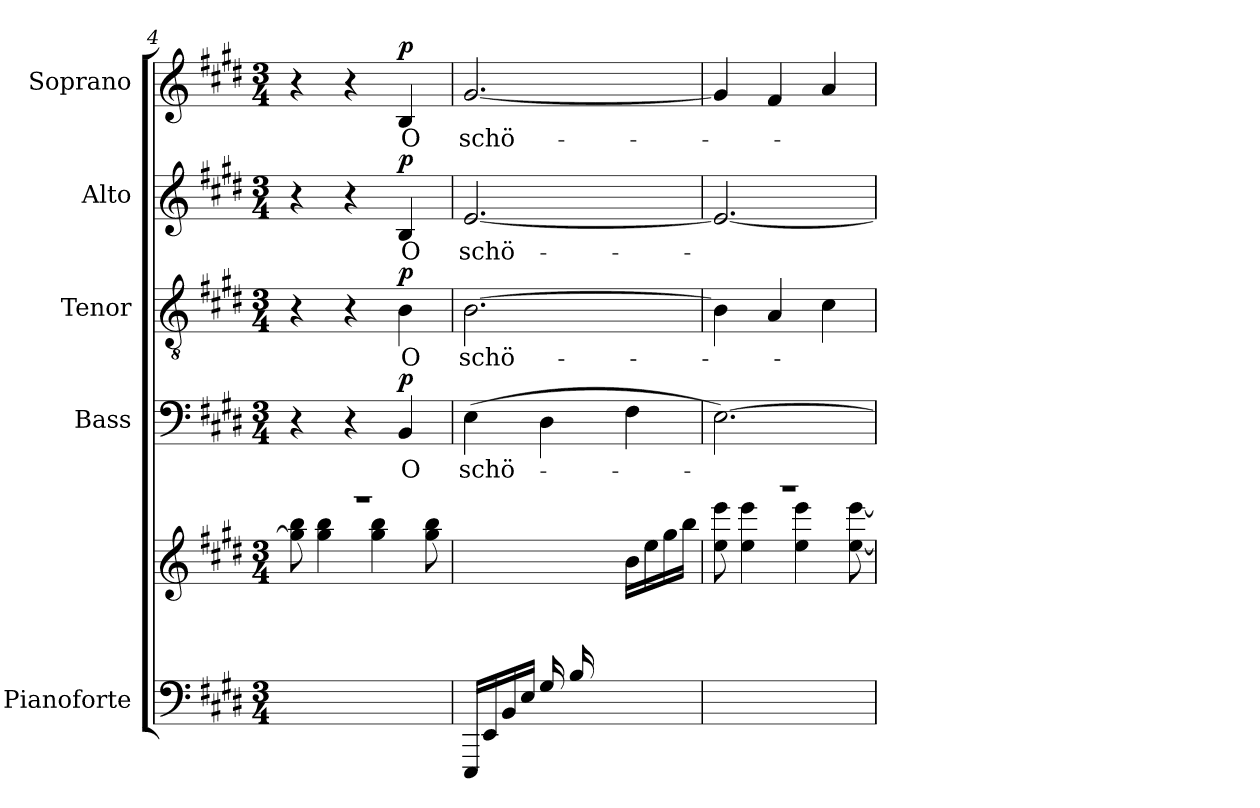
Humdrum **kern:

**kern	**kern	**kern	**text	**dynam	**kern	**text	**dynam	**kern	**text	**dynam	**kern	**text	**dynam
*part5	*part5	*part4	*part4	*part4	*part3	*part3	*part3	*part2	*part2	*part2	*part1	*part1	*part1
*staff6	*staff5	*staff4	*staff4	*staff4	*staff3	*staff3	*staff3	*staff2	*staff2	*staff2	*staff1	*staff1	*staff1
*I"Pianoforte	*	*I"Bass	*	*	*I"Tenor	*	*	*I"Alto	*	*	*I"Soprano	*	*
*I'Pno	*	*	*	*	*	*	*	*	*	*	*	*	*
*clefF4	*clefG2	*clefF4	*	*	*clefGv2	*	*	*clefG2	*	*	*clefG2	*	*
*k[f#c#g#d#]	*k[f#c#g#d#]	*k[f#c#g#d#]	*	*	*k[f#c#g#d#]	*	*	*k[f#c#g#d#]	*	*	*k[f#c#g#d#]	*	*
*M3/4	*M3/4	*M3/4	*	*	*M3/4	*	*	*M3/4	*	*	*M3/4	*	*
=4	=4	=4	=4	=4	=4	=4	=4	=4	=4	=4	=4	=4	=4
*	*^	*	*	*	*	*	*	*	*	*	*	*	*
2.ryy	2.r	8gg#\] 8bb\	4r	.	.	4r	.	.	4r	.	.	4r	.	.
.	.	4gg#\ 4bb\	.	.	.	.	.	.	.	.	.	.	.	.
.	.	.	4r	.	.	4r	.	.	4r	.	.	4r	.	.
.	.	4gg#\ 4bb\	.	.	.	.	.	.	.	.	.	.	.	.
!	!	!	!	!LO:LY:b	!LO:DY:a	!	!LO:LY:b	!LO:DY:a	!	!LO:LY:b	!LO:DY:a	!	!LO:LY:b	!LO:DY:a
.	.	.	4BB/	O	p	4B\	O	p	4B/	O	p	4B/	O	p
.	.	8gg#\ 8bb\	.	.	.	.	.	.	.	.	.	.	.	.
!!LO:LB:g=z
=5	=5	=5	=5	=5	=5	=5	=5	=5	=5	=5	=5	=5	=5	=5
!	!	!	!	!LO:LY:b	!	!	!LO:LY:b	!	!	!LO:LY:b	!	!	!LO:LY:b	!
(16EEE/LL	2.ryy	4.ryy	(4E\	schö-	.	[2.B\	schö-	.	[2.e/	schö-	.	[2.g#/	schö-	.
16EE/	.	.	.	.	.	.	.	.	.	.	.	.	.	.
16BB/	.	.	.	.	.	.	.	.	.	.	.	.	.	.
16E/JJ	.	.	.	.	.	.	.	.	.	.	.	.	.	.
16G#/LL	.	.	4D#\	.	.	.	.	.	.	.	.	.	.	.
16B/	.	.	.	.	.	.	.	.	.	.	.	.	.	.
4.ryy	.	16e\	.	.	.	.	.	.	.	.	.	.	.	.
.	.	16g#\JJ	.	.	.	.	.	.	.	.	.	.	.	.
.	.	16b\LL	4F#\	.	.	.	.	.	.	.	.	.	.	.
.	.	16ee\	.	.	.	.	.	.	.	.	.	.	.	.
.	.	16gg#\	.	.	.	.	.	.	.	.	.	.	.	.
.	.	16bb\JJ	.	.	.	.	.	.	.	.	.	.	.	.
=6	=6	=6	=6	=6	=6	=6	=6	=6	=6	=6	=6	=6	=6	=6
2.ryy	2.r	8ee\ 8eee\)	[2.E\)	.	.	4B\]	.	.	2.e/_	.	.	4g#/]	.	.
.	.	4ee\ 4eee\	.	.	.	.	.	.	.	.	.	.	.	.
.	.	.	.	.	.	4A/	.	.	.	.	.	4f#/	.	.
.	.	4ee\ 4eee\	.	.	.	.	.	.	.	.	.	.	.	.
.	.	.	.	.	.	4c#\	.	.	.	.	.	4a/	.	.
.	.	[8ee\ [8eee\	.	.	.	.	.	.	.	.	.	.	.	.
*	*v	*v	*	*	*	*	*	*	*	*	*	*	*	*
=	=	=	=	=	=	=	=	=	=	=	=	=	=
*-	*-	*-	*-	*-	*-	*-	*-	*-	*-	*-	*-	*-	*-
